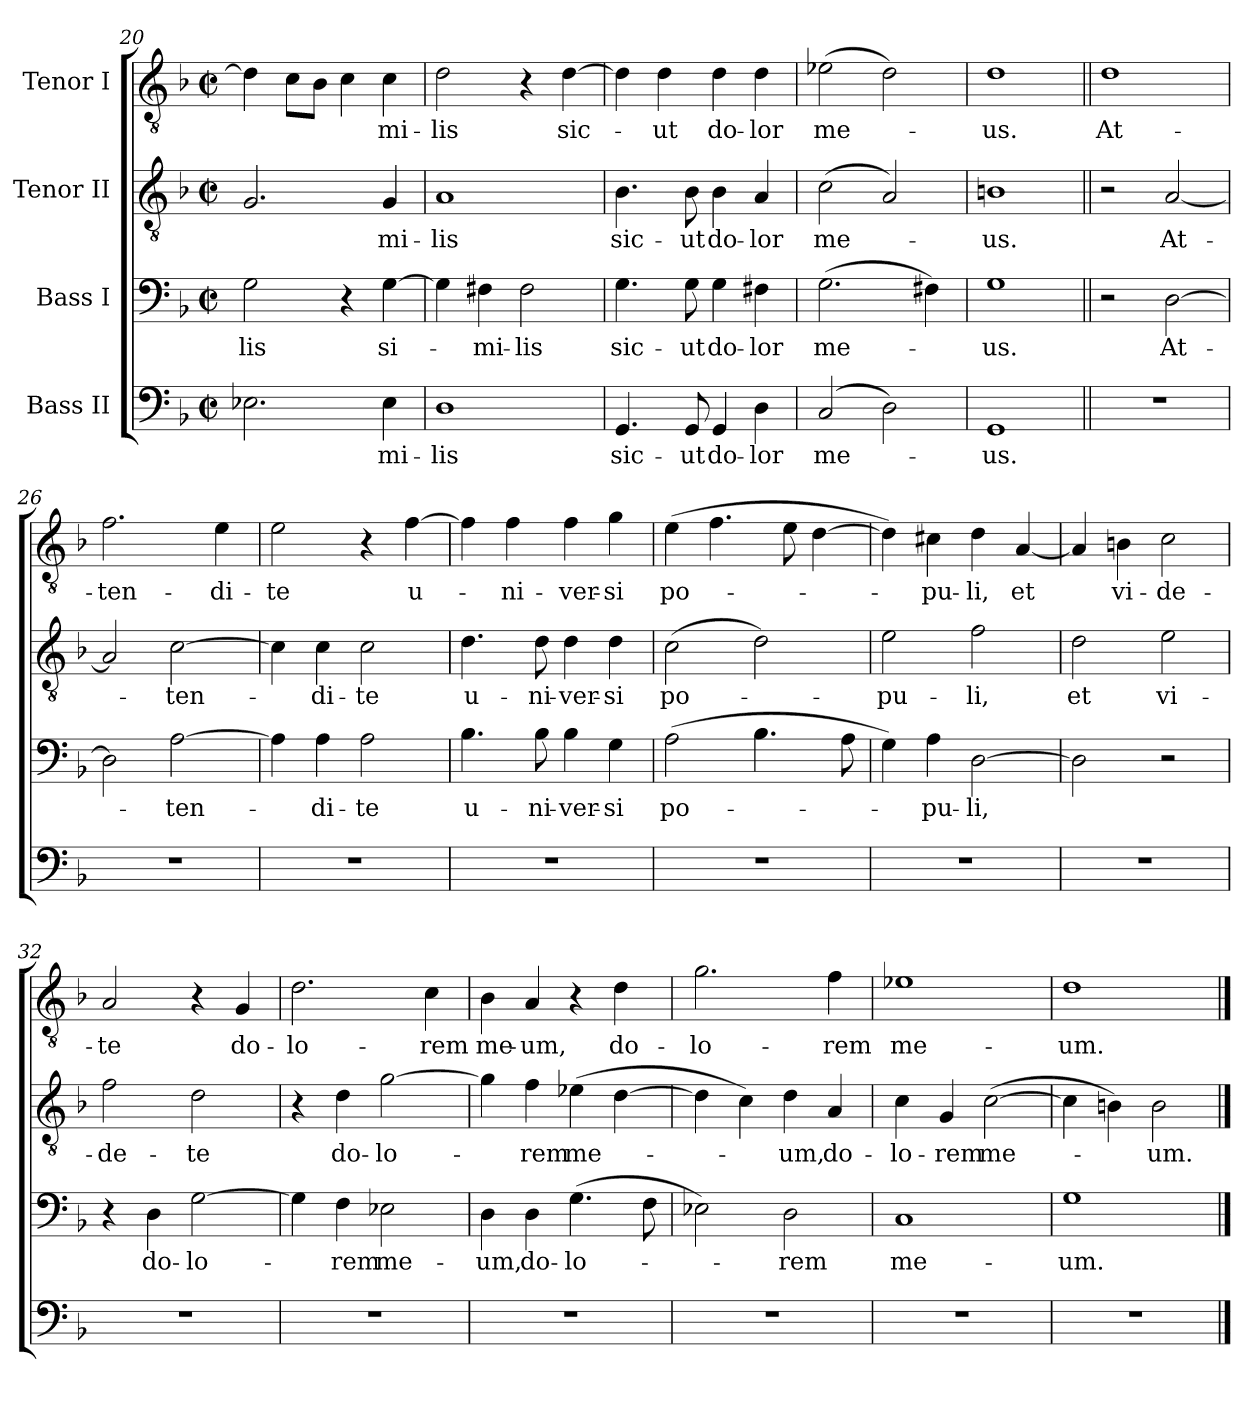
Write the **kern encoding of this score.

**kern	**text	**kern	**text	**kern	**text	**kern	**text
*part4	*part4	*part3	*part3	*part2	*part2	*part1	*part1
*staff4	*staff4	*staff3	*staff3	*staff2	*staff2	*staff1	*staff1
*I"Bass II	*	*I"Bass I	*	*I"Tenor II	*	*I"Tenor I	*
*clefF4	*	*clefF4	*	*clefGv2	*	*clefGv2	*
*k[b-]	*	*k[b-]	*	*k[b-]	*	*k[b-]	*
*F:	*	*F:	*	*F:	*	*F:	*
*M2/2	*	*M2/2	*	*M2/2	*	*M2/2	*
*met(c|)	*	*met(c|)	*	*met(c|)	*	*met(c|)	*
=20	=20	=20	=20	=20	=20	=20	=20
2.E-X\	.	2G\	-lis	2.G/	.	4d\]	.
.	.	.	.	.	.	8c\L	.
.	.	.	.	.	.	8B-\J	.
.	.	4r	.	.	.	4c\	.
4E-\	-mi-	[4G\	si-	4G/	-mi-	4c\	-mi-
=21	=21	=21	=21	=21	=21	=21	=21
1D	-lis	4G\]	.	1A	-lis	2d\	-lis
.	.	4F#X\	-mi-	.	.	.	.
.	.	2F#\	-lis	.	.	4r	.
.	.	.	.	.	.	[4d\	sic-
=22	=22	=22	=22	=22	=22	=22	=22
4.GG/	sic-	4.G\	sic-	4.B-\	sic-	4d\]	.
.	.	.	.	.	.	4d\	-ut
8GG/	-ut	8G\	-ut	8B-\	-ut	.	.
4GG/	do-	4G\	do-	4B-\	do-	4d\	do-
4D\	-lor	4F#X\	-lor	4A/	-lor	4d\	-lor
!!LO:LB:g=z
=23	=23	=23	=23	=23	=23	=23	=23
(2C/	me-	(2.G\	me-	(2c\	me-	(2e-X\	me-
2D\)	.	.	.	2A/)	.	2d\)	.
.	.	4F#X\)	.	.	.	.	.
=24	=24	=24	=24	=24	=24	=24	=24
1GG	-us.	1G	-us.	1Bn	-us.	1d	-us.
=25||	=25||	=25||	=25||	=25||	=25||	=25||	=25||
1r	.	2r	.	2r	.	1d	At-
.	.	[2D\	At-	[2A/	At-	.	.
=26	=26	=26	=26	=26	=26	=26	=26
1r	.	2D\]	.	2A/]	.	2.f\	-ten-
.	.	[2A\	-ten-	[2c\	-ten-	.	.
.	.	.	.	.	.	4e\	-di-
=27	=27	=27	=27	=27	=27	=27	=27
1r	.	4A\]	.	4c\]	.	2e\	-te
.	.	4A\	-di-	4c\	-di-	.	.
.	.	2A\	-te	2c\	-te	4r	.
.	.	.	.	.	.	[4f\	u-
!!LO:PB:g=z
=28	=28	=28	=28	=28	=28	=28	=28
1r	.	4.B-\	u-	4.d\	u-	4f\]	.
.	.	.	.	.	.	4f\	-ni-
.	.	8B-\	-ni-	8d\	-ni-	.	.
.	.	4B-\	-ver-	4d\	-ver-	4f\	-ver-
.	.	4G\	-si	4d\	-si	4g\	-si
=29	=29	=29	=29	=29	=29	=29	=29
1r	.	(2A\	po-	(2c\	po-	(4e\	po-
.	.	.	.	.	.	4.f\	.
.	.	4.B-\	.	2d\)	.	.	.
.	.	.	.	.	.	8e\	.
.	.	.	.	.	.	[4d\	.
.	.	8A\	.	.	.	.	.
=30	=30	=30	=30	=30	=30	=30	=30
1r	.	4G\)	.	2e\	-pu-	4d\])	.
.	.	4A\	-pu-	.	.	4c#X\	-pu-
.	.	[2D\	-li,	2f\	-li,	4d\	-li,
.	.	.	.	.	.	[4A/	et
=31	=31	=31	=31	=31	=31	=31	=31
1r	.	2D\]	.	2d\	et	4A/]	.
.	.	.	.	.	.	4Bn\	vi-
.	.	2r	.	2e\	vi-	2c\	-de-
=32	=32	=32	=32	=32	=32	=32	=32
1r	.	4r	.	2f\	-de-	2A/	-te
.	.	4D\	do-	.	.	.	.
.	.	[2G\	-lo-	2d\	-te	4r	.
.	.	.	.	.	.	4G/	do-
!!LO:LB:g=z
=33	=33	=33	=33	=33	=33	=33	=33
1r	.	4G\]	.	4r	.	2.d\	-lo-
.	.	4F\	-rem	4d\	do-	.	.
.	.	2E-X\	me-	[2g\	-lo-	.	.
.	.	.	.	.	.	4c\	-rem
=34	=34	=34	=34	=34	=34	=34	=34
1r	.	4D\	-um,	4g\]	.	4B-\	me-
.	.	4D\	do-	4f\	-rem	4A/	-um,
.	.	(4.G\	-lo-	(4e-X\	me-	4r	.
.	.	.	.	[4d\	.	4d\	do-
.	.	8F\	.	.	.	.	.
=35	=35	=35	=35	=35	=35	=35	=35
1r	.	2E-X\)	.	4d\]	.	2.g\	-lo-
.	.	.	.	4c\)	.	.	.
.	.	2D\	-rem	4d\	-um,	.	.
.	.	.	.	4A/	do-	4f\	-rem
=36	=36	=36	=36	=36	=36	=36	=36
1r	.	1C	me-	4c\	-lo-	1e-X	me-
.	.	.	.	4G/	-rem	.	.
.	.	.	.	([2c\	me-	.	.
=37	=37	=37	=37	=37	=37	=37	=37
1r	.	1G	-um.	4c\]	.	1d	-um.
.	.	.	.	4Bn\)	.	.	.
.	.	.	.	2B\	-um.	.	.
==	==	==	==	==	==	==	==
*-	*-	*-	*-	*-	*-	*-	*-
